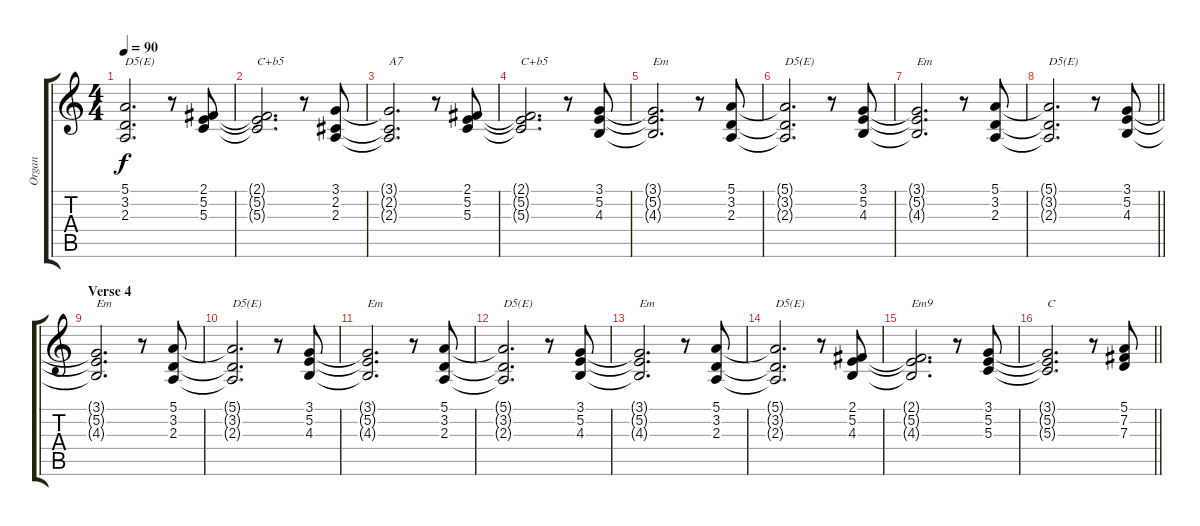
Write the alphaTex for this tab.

\track ("Organ" "Organ") {instrument percussiveorgan}
\staff {score tabs}
\tuning (E4 B3 G3 D3 A2 E2) {hide}
\ts (4 4)
\tempo 90
\clef g2
\ks c
(5.1{t} 3.2{t} 2.3{t}).2{d txt "D5(E)" dy f} r.8 (2.1 5.2 5.3).8 |
(2.1{t} 5.2{t} 5.3{t}).2{d txt "C+b5"} r.8 (3.1 2.2 2.3).8 |
(3.1{t} 2.2{t} 2.3{t}).2{d txt "A7"} r.8 (2.1 5.2 5.3).8 |
(2.1{t} 5.2{t} 5.3{t}).2{d txt "C+b5"} r.8 (3.1 5.2 4.3).8 |
(3.1{t} 5.2{t} 4.3{t}).2{d txt "Em"} r.8 (5.1 3.2 2.3).8 |
(5.1{t} 3.2{t} 2.3{t}).2{d txt "D5(E)"} r.8 (3.1 5.2 4.3).8 |
(3.1{t} 5.2{t} 4.3{t}).2{d txt "Em"} r.8 (5.1 3.2 2.3).8 |
\barLineRight lightlight
(5.1{t} 3.2{t} 2.3{t}).2{d txt "D5(E)"} r.8 (3.1 5.2 4.3).8 |
\section ("" "Verse 4")
(3.1{t} 5.2{t} 4.3{t}).2{d txt "Em"} r.8 (5.1 3.2 2.3).8 |
(5.1{t} 3.2{t} 2.3{t}).2{d txt "D5(E)"} r.8 (3.1 5.2 4.3).8 |
(3.1{t} 5.2{t} 4.3{t}).2{d txt "Em"} r.8 (5.1 3.2 2.3).8 |
(5.1{t} 3.2{t} 2.3{t}).2{d txt "D5(E)"} r.8 (3.1 5.2 4.3).8 |
(3.1{t} 5.2{t} 4.3{t}).2{d txt "Em"} r.8 (5.1 3.2 2.3).8 |
(5.1{t} 3.2{t} 2.3{t}).2{d txt "D5(E)"} r.8 (2.1 5.2 4.3).8 |
(2.1{t} 5.2{t} 4.3{t}).2{d txt "Em9"} r.8 (3.1 5.2 5.3).8 |
\barLineRight lightlight
(3.1{t} 5.2{t} 5.3{t}).2{d txt "C"} r.8 (5.1 7.2 7.3).8
